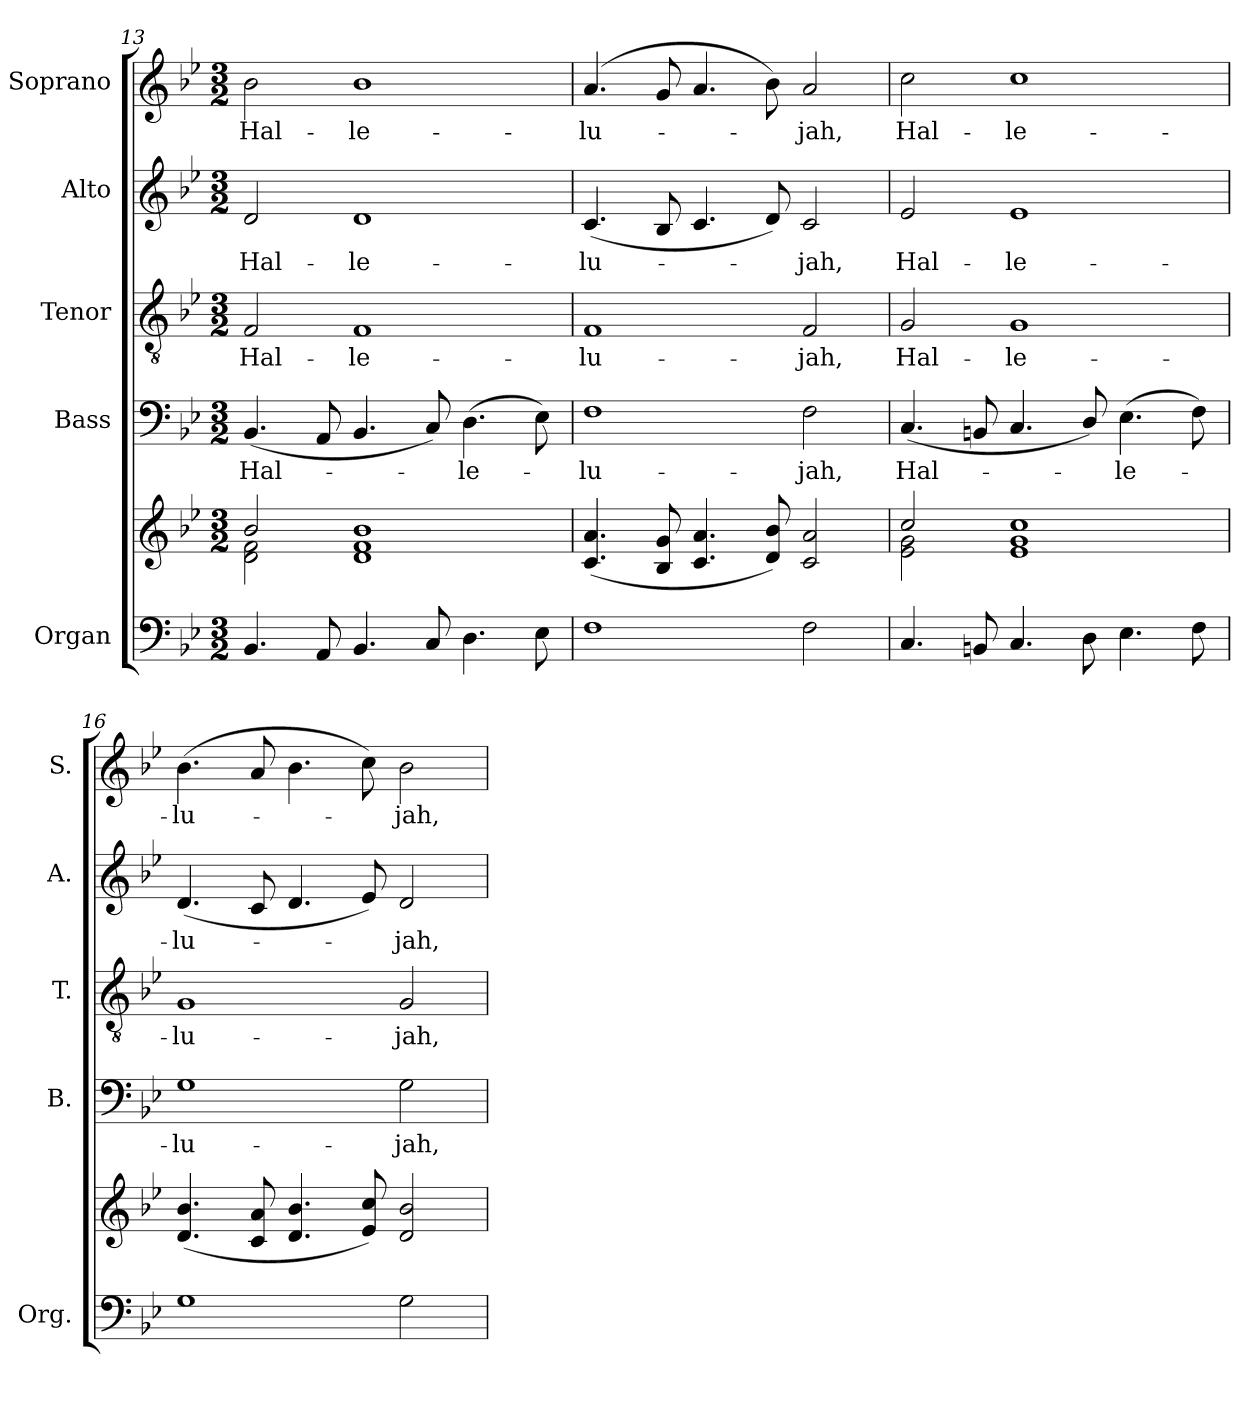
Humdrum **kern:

**kern	**kern	**kern	**text	**kern	**text	**kern	**text	**kern	**text
*part5	*part5	*part4	*part4	*part3	*part3	*part2	*part2	*part1	*part1
*staff6	*staff5	*staff4	*staff4	*staff3	*staff3	*staff2	*staff2	*staff1	*staff1
*I"Organ	*	*I"Bass	*	*I"Tenor	*	*I"Alto	*	*I"Soprano	*
*I'Org.	*	*I'B.	*	*I'T.	*	*I'A.	*	*I'S.	*
!!LO:LB:g=z
*clefF4	*clefG2	*clefF4	*	*clefGv2	*	*clefG2	*	*clefG2	*
*	*	*	*	*ITrd7c12	*	*	*	*	*
*k[b-e-]	*k[b-e-]	*k[b-e-]	*	*k[b-e-]	*	*k[b-e-]	*	*k[b-e-]	*
*B-:	*B-:	*B-:	*	*B-:	*	*B-:	*	*B-:	*
*M3/2	*M3/2	*M3/2	*	*M3/2	*	*M3/2	*	*M3/2	*
=13	=13	=13	=13	=13	=13	=13	=13	=13	=13
*	*^	*	*	*	*	*	*	*	*
!	!	!	!	!LO:LY:b:color=#000000	!	!	!	!	!	!
!	!	!	!	!	!	!LO:LY:b:color=#000000	!	!	!	!
!	!	!	!	!	!	!	!	!LO:LY:b:color=#000000	!	!
!	!	!	!	!	!	!	!	!	!	!LO:LY:b:color=#000000
4.BB-i/	2b-i/	2di\ 2fi	(4.BB-i/	Hal-	2FFi/	Hal-	2di/	Hal-	2b-i\	Hal-
8AAi/	.	.	8AAi/	.	.	.	.	.	.	.
!	!	!	!	!	!	!LO:LY:b:color=#000000	!	!	!	!
!	!	!	!	!	!	!	!	!LO:LY:b:color=#000000	!	!
!	!	!	!	!	!	!	!	!	!	!LO:LY:b:color=#000000
4.BB-i/	1di 1fi 1b-i	1ryy	4.BB-i/	.	1FFi	-le-	1di	-le-	1b-i	-le-
8Ci/	.	.	8Ci/)	.	.	.	.	.	.	.
!	!	!	!	!LO:LY:b:color=#000000	!	!	!	!	!	!
4.Di\	.	.	(4.Di\	-le-	.	.	.	.	.	.
8E-i\	.	.	8E-i\)	.	.	.	.	.	.	.
*	*v	*v	*	*	*	*	*	*	*	*
=14	=14	=14	=14	=14	=14	=14	=14	=14	=14
!	!	!	!LO:LY:b:color=#000000	!	!	!	!	!	!
!	!	!	!	!	!LO:LY:b:color=#000000	!	!	!	!
!	!	!	!	!	!	!	!LO:LY:b:color=#000000	!	!
!	!	!	!	!	!	!	!	!	!LO:LY:b:color=#000000
1Fi	(4.ci/ 4.ai	1Fi	-lu-	1FFi	-lu-	(4.ci/	-lu-	(4.ai/	-lu-
.	8B-i/ 8gi	.	.	.	.	8B-i/	.	8gi/	.
.	4.ci/ 4.ai	.	.	.	.	4.ci/	.	4.ai/	.
.	8di/ 8b-i)	.	.	.	.	8di/)	.	8b-i\)	.
!	!	!	!LO:LY:b:color=#000000	!	!	!	!	!	!
!	!	!	!	!	!LO:LY:b:color=#000000	!	!	!	!
!	!	!	!	!	!	!	!LO:LY:b:color=#000000	!	!
!	!	!	!	!	!	!	!	!	!LO:LY:b:color=#000000
2Fi\	2ci/ 2ai	2Fi\	-jah,	2FFi/	-jah,	2ci/	-jah,	2ai/	-jah,
=15	=15	=15	=15	=15	=15	=15	=15	=15	=15
*	*^	*	*	*	*	*	*	*	*
!	!	!	!	!LO:LY:b:color=#000000	!	!	!	!	!	!
!	!	!	!	!	!	!LO:LY:b:color=#000000	!	!	!	!
!	!	!	!	!	!	!	!	!LO:LY:b:color=#000000	!	!
!	!	!	!	!	!	!	!	!	!	!LO:LY:b:color=#000000
4.Ci/	2cci/	2e-i\ 2gi	(4.Ci/	Hal-	2GGi/	Hal-	2e-i/	Hal-	2cci\	Hal-
8BBni/	.	.	8BBni/	.	.	.	.	.	.	.
!	!	!	!	!	!	!LO:LY:b:color=#000000	!	!	!	!
!	!	!	!	!	!	!	!	!LO:LY:b:color=#000000	!	!
!	!	!	!	!	!	!	!	!	!	!LO:LY:b:color=#000000
4.Ci/	1e-i 1gi 1cci	1ryy	4.Ci/	.	1GGi	-le-	1e-i	-le-	1cci	-le-
8Di\	.	.	8Di/)	.	.	.	.	.	.	.
!	!	!	!	!LO:LY:b:color=#000000	!	!	!	!	!	!
4.E-i\	.	.	(4.E-i\	-le-	.	.	.	.	.	.
8Fi\	.	.	8Fi\)	.	.	.	.	.	.	.
*	*v	*v	*	*	*	*	*	*	*	*
=16	=16	=16	=16	=16	=16	=16	=16	=16	=16
!	!	!	!LO:LY:b:color=#000000	!	!	!	!	!	!
!	!	!	!	!	!LO:LY:b:color=#000000	!	!	!	!
!	!	!	!	!	!	!	!LO:LY:b:color=#000000	!	!
!	!	!	!	!	!	!	!	!	!LO:LY:b:color=#000000
1Gi	(4.di/ 4.b-i	1Gi	-lu-	1GGi	-lu-	(4.di/	-lu-	(4.b-i\	-lu-
.	8ci/ 8ai	.	.	.	.	8ci/	.	8ai/	.
.	4.di/ 4.b-i	.	.	.	.	4.di/	.	4.b-i\	.
.	8e-i/ 8cci)	.	.	.	.	8e-i/)	.	8cci\)	.
!	!	!	!LO:LY:b:color=#000000	!	!	!	!	!	!
!	!	!	!	!	!LO:LY:b:color=#000000	!	!	!	!
!	!	!	!	!	!	!	!LO:LY:b:color=#000000	!	!
!	!	!	!	!	!	!	!	!	!LO:LY:b:color=#000000
2Gi\	2di/ 2b-i	2Gi\	-jah,	2GGi/	-jah,	2di/	-jah,	2b-i\	-jah,
=	=	=	=	=	=	=	=	=	=
*-	*-	*-	*-	*-	*-	*-	*-	*-	*-
